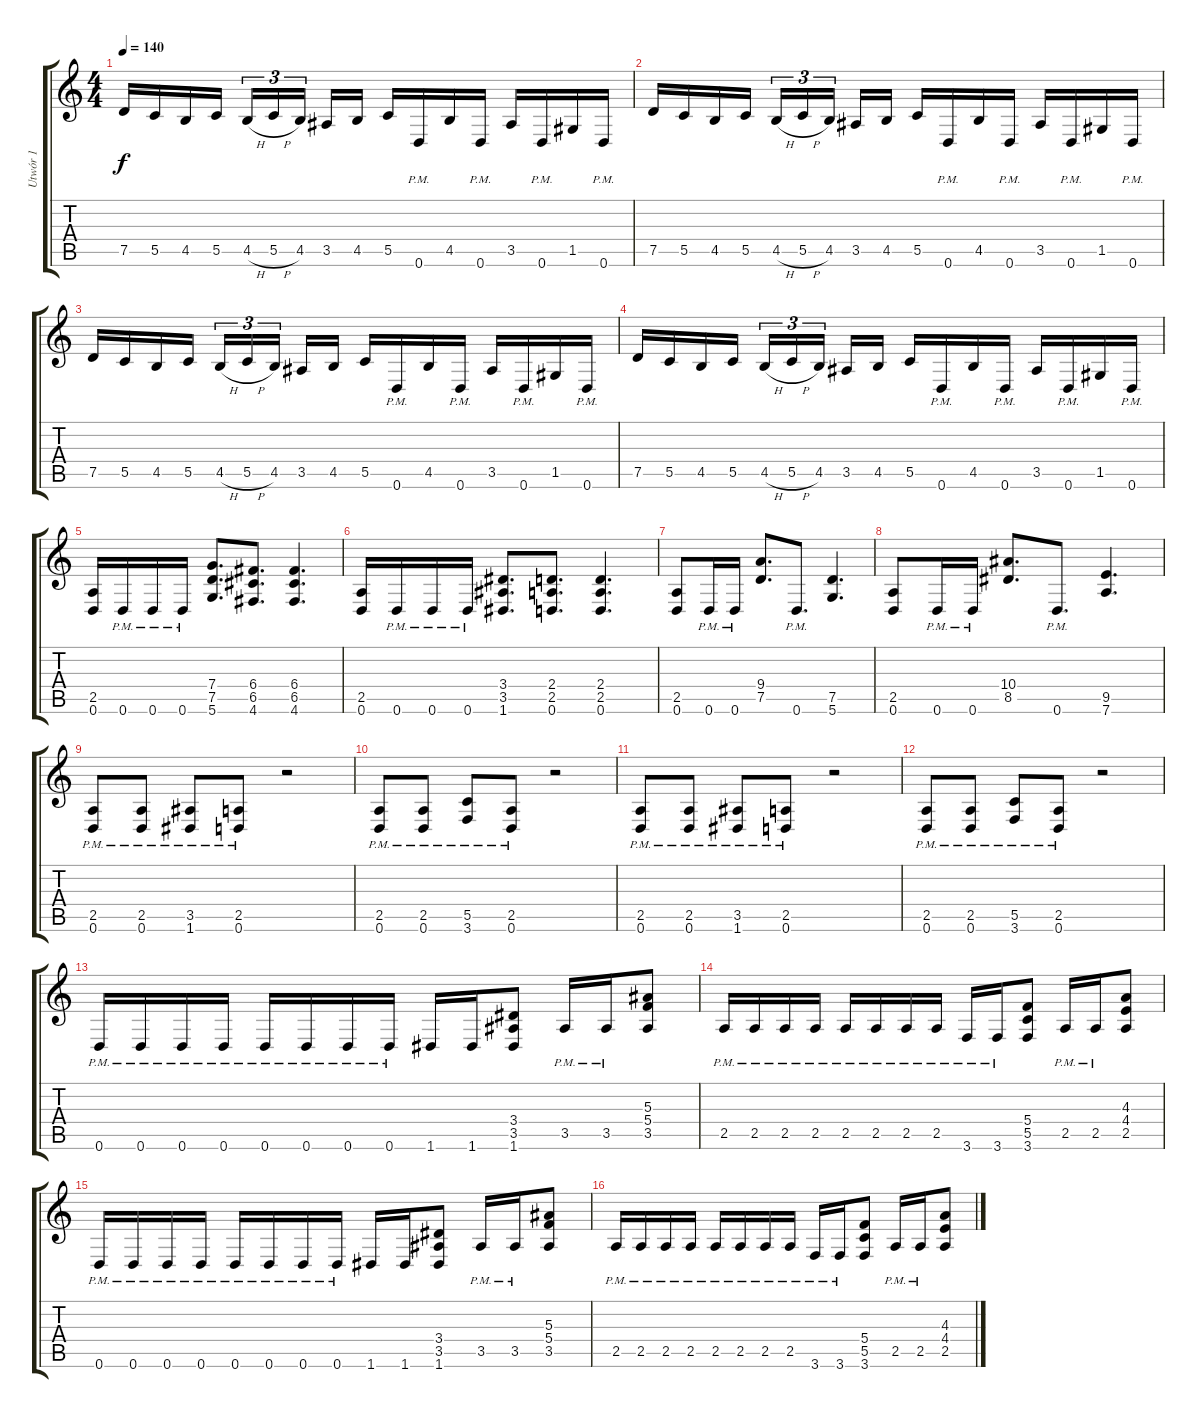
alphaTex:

\track ("Utwór 1" "Utwór 1") {instrument distortionguitar}
\staff {score tabs}
\tuning (D4 A3 F3 C3 G2 D2) {hide}
\ts (4 4)
\tempo 140
\clef g2
\ks c
7.5.16{dy f} 5.5.16 4.5.16 5.5.16 4.5{h}.16{tu (3 2)} 5.5{h}.16{tu (3 2)} 4.5.16{tu (3 2) beam splitsecondary} 3.5.16 4.5.16 5.5.16 0.6{pm}.16 4.5.16 0.6{pm}.16 3.5.16 0.6{pm}.16 1.5.16 0.6{pm}.16 |
7.5.16 5.5.16 4.5.16 5.5.16 4.5{h}.16{tu (3 2)} 5.5{h}.16{tu (3 2)} 4.5.16{tu (3 2) beam splitsecondary} 3.5.16 4.5.16 5.5.16 0.6{pm}.16 4.5.16 0.6{pm}.16 3.5.16 0.6{pm}.16 1.5.16 0.6{pm}.16 |
7.5.16 5.5.16 4.5.16 5.5.16 4.5{h}.16{tu (3 2)} 5.5{h}.16{tu (3 2)} 4.5.16{tu (3 2) beam splitsecondary} 3.5.16 4.5.16 5.5.16 0.6{pm}.16 4.5.16 0.6{pm}.16 3.5.16 0.6{pm}.16 1.5.16 0.6{pm}.16 |
7.5.16 5.5.16 4.5.16 5.5.16 4.5{h}.16{tu (3 2)} 5.5{h}.16{tu (3 2)} 4.5.16{tu (3 2) beam splitsecondary} 3.5.16 4.5.16 5.5.16 0.6{pm}.16 4.5.16 0.6{pm}.16 3.5.16 0.6{pm}.16 1.5.16 0.6{pm}.16 |
(2.5 0.6).16 0.6{pm}.16 0.6{pm}.16 0.6{pm}.16 (7.4 7.5 5.6).8{d} (6.4 6.5 4.6).8{d} (6.4 6.5 4.6).4{d} |
(2.5 0.6).16 0.6{pm}.16 0.6{pm}.16 0.6{pm}.16 (3.4 3.5 1.6).8{d} (2.4 2.5 0.6).8{d} (2.4 2.5 0.6).4{d} |
(2.5 0.6).8 0.6{pm}.16 0.6{pm}.16 (9.4 7.5).8{d} 0.6{pm}.8{d} (7.5 5.6).4{d} |
(2.5 0.6).8 0.6{pm}.16 0.6{pm}.16 (10.4 8.5).8{d} 0.6{pm}.8{d} (9.5 7.6).4{d} |
(2.5{pm} 0.6{pm}).8 (2.5{pm} 0.6{pm}).8 (3.5{pm} 1.6{pm}).8 (2.5{pm} 0.6{pm}).8 r.2 |
(2.5{pm} 0.6{pm}).8 (2.5{pm} 0.6{pm}).8 (5.5{pm} 3.6{pm}).8 (2.5{pm} 0.6{pm}).8 r.2 |
(2.5{pm} 0.6{pm}).8 (2.5{pm} 0.6{pm}).8 (3.5{pm} 1.6{pm}).8 (2.5{pm} 0.6{pm}).8 r.2 |
(2.5{pm} 0.6{pm}).8 (2.5{pm} 0.6{pm}).8 (5.5{pm} 3.6{pm}).8 (2.5{pm} 0.6{pm}).8 r.2 |
0.6{pm}.16 0.6{pm}.16 0.6{pm}.16 0.6{pm}.16 0.6{pm}.16 0.6{pm}.16 0.6{pm}.16 0.6{pm}.16 1.6.16 1.6.16 (3.4 3.5 1.6).8 3.5{pm}.16 3.5{pm}.16 (5.3 5.4 3.5).8 |
2.5{pm}.16 2.5{pm}.16 2.5{pm}.16 2.5{pm}.16 2.5{pm}.16 2.5{pm}.16 2.5{pm}.16 2.5{pm}.16 3.6{pm}.16 3.6{pm}.16 (5.4 5.5 3.6).8 2.5{pm}.16 2.5{pm}.16 (4.3 4.4 2.5).8 |
0.6{pm}.16 0.6{pm}.16 0.6{pm}.16 0.6{pm}.16 0.6{pm}.16 0.6{pm}.16 0.6{pm}.16 0.6{pm}.16 1.6.16 1.6.16 (3.4 3.5 1.6).8 3.5{pm}.16 3.5{pm}.16 (5.3 5.4 3.5).8 |
2.5{pm}.16 2.5{pm}.16 2.5{pm}.16 2.5{pm}.16 2.5{pm}.16 2.5{pm}.16 2.5{pm}.16 2.5{pm}.16 3.6{pm}.16 3.6{pm}.16 (5.4 5.5 3.6).8 2.5{pm}.16 2.5{pm}.16 (4.3 4.4 2.5).8
